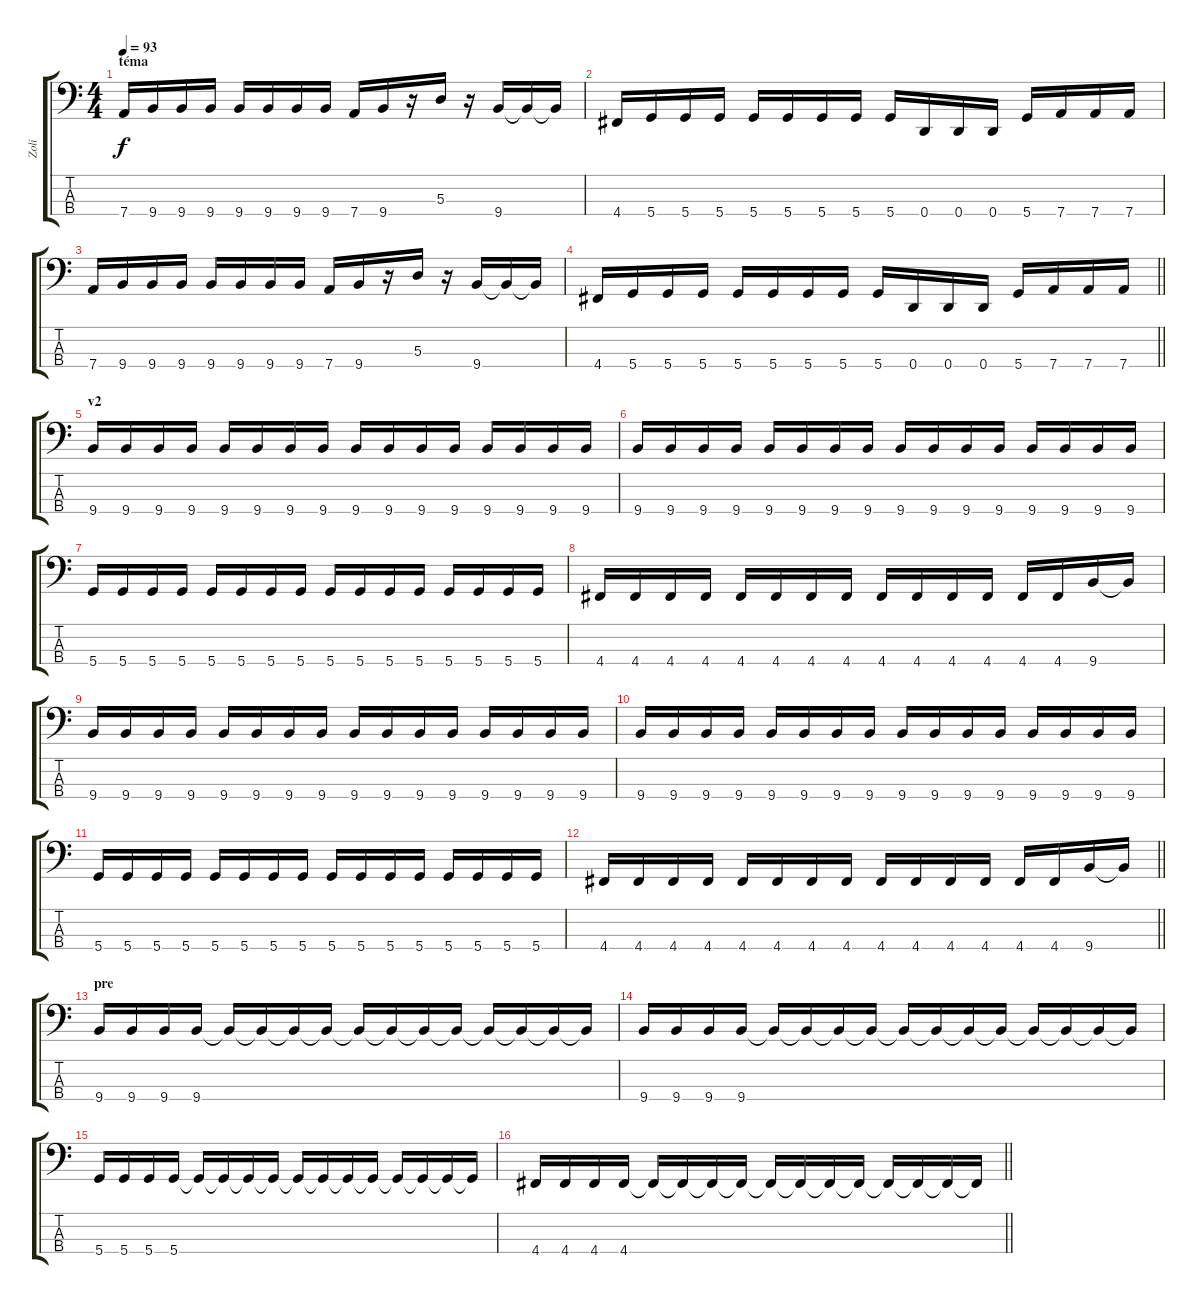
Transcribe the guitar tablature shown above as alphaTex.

\track ("Zoli" "Zoli") {instrument electricbassfinger}
\staff {score tabs}
\tuning (G2 D2 A1 D1) {hide}
\ts (4 4)
\section ("" "téma")
\tempo 93
\clef f4
\ks c
7.4.16{dy f} 9.4.16 9.4.16 9.4.16 9.4.16 9.4.16 9.4.16 9.4.16 7.4.16 9.4.16 r.16 5.3.16 r.16 9.4.16 9.4{t}.16 9.4{t}.16 |
4.4.16 5.4.16 5.4.16 5.4.16 5.4.16 5.4.16 5.4.16 5.4.16 5.4.16 0.4.16 0.4.16 0.4.16 5.4.16 7.4.16 7.4.16 7.4.16 |
7.4.16 9.4.16 9.4.16 9.4.16 9.4.16 9.4.16 9.4.16 9.4.16 7.4.16 9.4.16 r.16 5.3.16 r.16 9.4.16 9.4{t}.16 9.4{t}.16 |
\barLineRight lightlight
4.4.16 5.4.16 5.4.16 5.4.16 5.4.16 5.4.16 5.4.16 5.4.16 5.4.16 0.4.16 0.4.16 0.4.16 5.4.16 7.4.16 7.4.16 7.4.16 |
\section ("" "v2")
9.4.16 9.4.16 9.4.16 9.4.16 9.4.16 9.4.16 9.4.16 9.4.16 9.4.16 9.4.16 9.4.16 9.4.16 9.4.16 9.4.16 9.4.16 9.4.16 |
9.4.16 9.4.16 9.4.16 9.4.16 9.4.16 9.4.16 9.4.16 9.4.16 9.4.16 9.4.16 9.4.16 9.4.16 9.4.16 9.4.16 9.4.16 9.4.16 |
5.4.16 5.4.16 5.4.16 5.4.16 5.4.16 5.4.16 5.4.16 5.4.16 5.4.16 5.4.16 5.4.16 5.4.16 5.4.16 5.4.16 5.4.16 5.4.16 |
4.4.16 4.4.16 4.4.16 4.4.16 4.4.16 4.4.16 4.4.16 4.4.16 4.4.16 4.4.16 4.4.16 4.4.16 4.4.16 4.4.16 9.4.16 9.4{t}.16 |
9.4.16 9.4.16 9.4.16 9.4.16 9.4.16 9.4.16 9.4.16 9.4.16 9.4.16 9.4.16 9.4.16 9.4.16 9.4.16 9.4.16 9.4.16 9.4.16 |
9.4.16 9.4.16 9.4.16 9.4.16 9.4.16 9.4.16 9.4.16 9.4.16 9.4.16 9.4.16 9.4.16 9.4.16 9.4.16 9.4.16 9.4.16 9.4.16 |
5.4.16 5.4.16 5.4.16 5.4.16 5.4.16 5.4.16 5.4.16 5.4.16 5.4.16 5.4.16 5.4.16 5.4.16 5.4.16 5.4.16 5.4.16 5.4.16 |
\barLineRight lightlight
4.4.16 4.4.16 4.4.16 4.4.16 4.4.16 4.4.16 4.4.16 4.4.16 4.4.16 4.4.16 4.4.16 4.4.16 4.4.16 4.4.16 9.4.16 9.4{t}.16 |
\section ("" "pre")
9.4.16 9.4.16 9.4.16 9.4.16 9.4{t}.16 9.4{t}.16 9.4{t}.16 9.4{t}.16 9.4{t}.16 9.4{t}.16 9.4{t}.16 9.4{t}.16 9.4{t}.16 9.4{t}.16 9.4{t}.16 9.4{t}.16 |
9.4.16 9.4.16 9.4.16 9.4.16 9.4{t}.16 9.4{t}.16 9.4{t}.16 9.4{t}.16 9.4{t}.16 9.4{t}.16 9.4{t}.16 9.4{t}.16 9.4{t}.16 9.4{t}.16 9.4{t}.16 9.4{t}.16 |
5.4.16 5.4.16 5.4.16 5.4.16 5.4{t}.16 5.4{t}.16 5.4{t}.16 5.4{t}.16 5.4{t}.16 5.4{t}.16 5.4{t}.16 5.4{t}.16 5.4{t}.16 5.4{t}.16 5.4{t}.16 5.4{t}.16 |
\barLineRight lightlight
4.4.16 4.4.16 4.4.16 4.4.16 4.4{t}.16 4.4{t}.16 4.4{t}.16 4.4{t}.16 4.4{t}.16 4.4{t}.16 4.4{t}.16 4.4{t}.16 4.4{t}.16 4.4{t}.16 4.4{t}.16 4.4{t}.16
